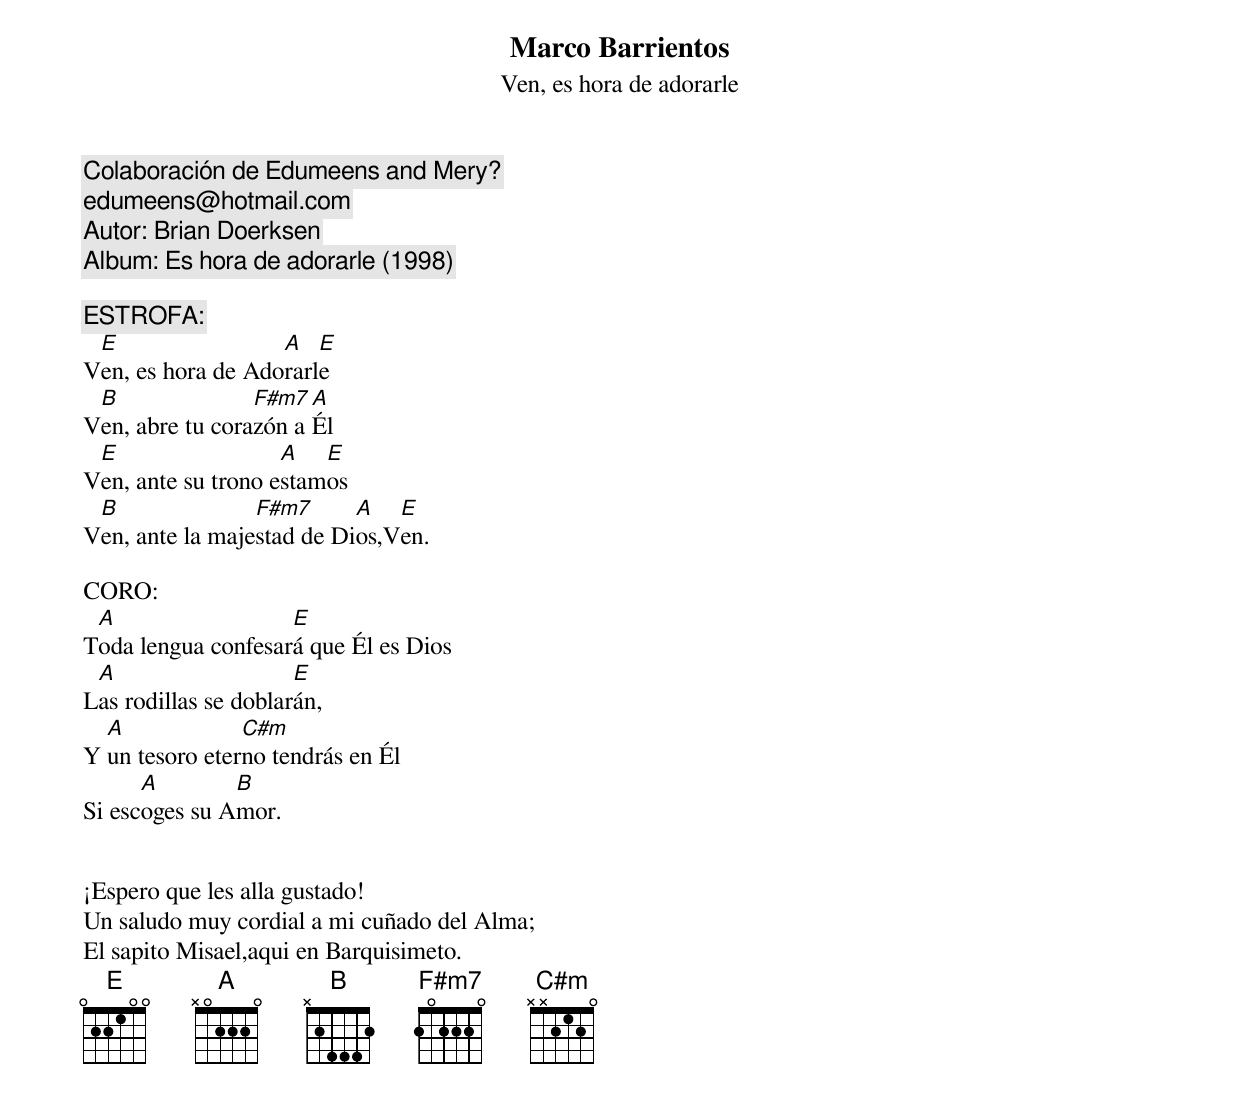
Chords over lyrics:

Marco Barrientos
Ven, es hora de adorarle
Colaboración de Edumeens and Mery?
edumeens@hotmail.com
Autor: Brian Doerksen
Album: Es hora de adorarle (1998)

ESTROFA:
 E                 A   E
Ven, es hora de Adorarle
 B               F#m7  A
Ven, abre tu corazón a Él
 E                  A   E
Ven, ante su trono estamos
 B               F#m7      A   E
Ven, ante la majestad de Dios,Ven.

CORO:
 A                  E
Toda lengua confesará que Él es Dios
 A                    E
Las rodillas se doblarán,
  A             C#m
Y un tesoro eterno tendrás en Él
      A        B
Si escoges su Amor.


¡Espero que les alla gustado!
Un saludo muy cordial a mi cuñado del Alma;
El sapito Misael,aqui en Barquisimeto.
